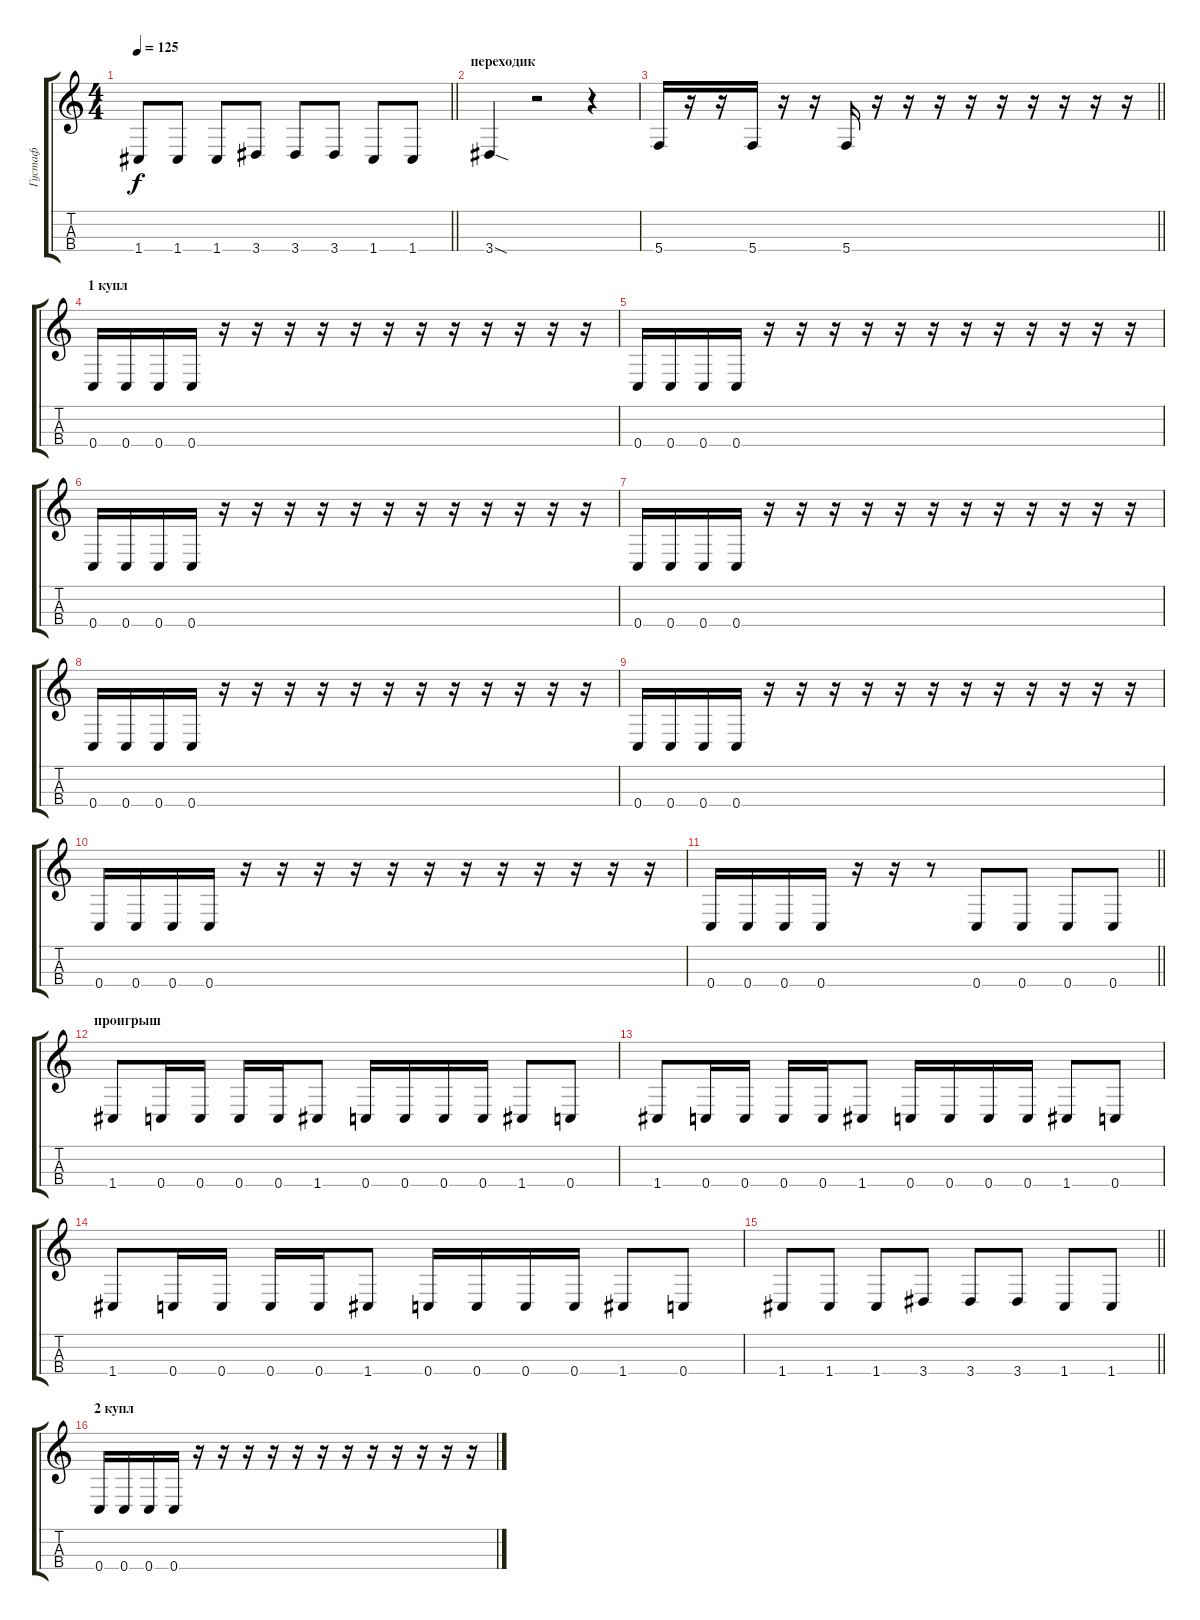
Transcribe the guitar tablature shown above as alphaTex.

\track ("Густаф" "Густаф") {instrument electricbassfinger}
\staff {score tabs}
\tuning (F3 C3 G2 C2) {hide}
\ts (4 4)
\tempo 125
\clef g2
\barLineRight lightlight
\ks c
1.4.8{dy f} 1.4.8 1.4.8 3.4.8 3.4.8 3.4.8 1.4.8 1.4.8 |
\section ("" "переходик")
3.4{sod}.4 r.2 r.4 |
\barLineRight lightlight
5.4.16 r.16 r.16 5.4.16 r.16 r.16 5.4.16 r.16 r.16 r.16 r.16 r.16 r.16 r.16 r.16 r.16 |
\section ("" "1 купл")
0.4.16 0.4.16 0.4.16 0.4.16 r.16 r.16 r.16 r.16 r.16 r.16 r.16 r.16 r.16 r.16 r.16 r.16 |
0.4.16 0.4.16 0.4.16 0.4.16 r.16 r.16 r.16 r.16 r.16 r.16 r.16 r.16 r.16 r.16 r.16 r.16 |
0.4.16 0.4.16 0.4.16 0.4.16 r.16 r.16 r.16 r.16 r.16 r.16 r.16 r.16 r.16 r.16 r.16 r.16 |
0.4.16 0.4.16 0.4.16 0.4.16 r.16 r.16 r.16 r.16 r.16 r.16 r.16 r.16 r.16 r.16 r.16 r.16 |
0.4.16 0.4.16 0.4.16 0.4.16 r.16 r.16 r.16 r.16 r.16 r.16 r.16 r.16 r.16 r.16 r.16 r.16 |
0.4.16 0.4.16 0.4.16 0.4.16 r.16 r.16 r.16 r.16 r.16 r.16 r.16 r.16 r.16 r.16 r.16 r.16 |
0.4.16 0.4.16 0.4.16 0.4.16 r.16 r.16 r.16 r.16 r.16 r.16 r.16 r.16 r.16 r.16 r.16 r.16 |
\barLineRight lightlight
0.4.16 0.4.16 0.4.16 0.4.16 r.16 r.16 r.8 0.4.8 0.4.8 0.4.8 0.4.8 |
\section ("" "проигрыш")
1.4.8 0.4.16 0.4.16 0.4.16 0.4.16 1.4.8 0.4.16 0.4.16 0.4.16 0.4.16 1.4.8 0.4.8 |
1.4.8 0.4.16 0.4.16 0.4.16 0.4.16 1.4.8 0.4.16 0.4.16 0.4.16 0.4.16 1.4.8 0.4.8 |
1.4.8 0.4.16 0.4.16 0.4.16 0.4.16 1.4.8 0.4.16 0.4.16 0.4.16 0.4.16 1.4.8 0.4.8 |
\barLineRight lightlight
1.4.8 1.4.8 1.4.8 3.4.8 3.4.8 3.4.8 1.4.8 1.4.8 |
\section ("" "2 купл")
0.4.16 0.4.16 0.4.16 0.4.16 r.16 r.16 r.16 r.16 r.16 r.16 r.16 r.16 r.16 r.16 r.16 r.16
